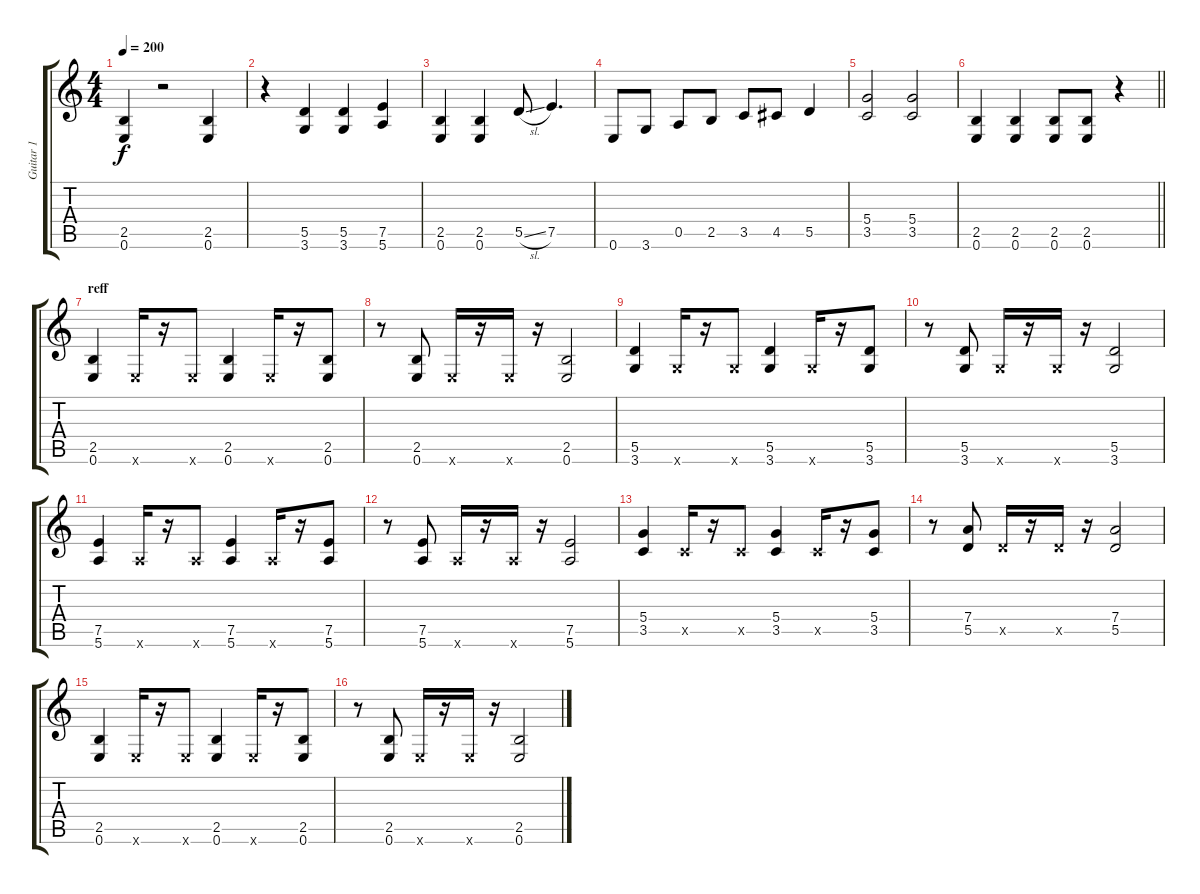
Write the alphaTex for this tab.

\track ("Guitar 1" "Guitar 1") {instrument distortionguitar}
\staff {score tabs}
\tuning (E4 B3 G3 D3 A2 E2) {hide}
\ts (4 4)
\tempo 200
\clef g2
\ks c
(2.5 0.6).4{dy f} r.2 (2.5 0.6).4 |
r.4 (5.5 3.6).4 (5.5 3.6).4 (7.5 5.6).4 |
(2.5 0.6).4 (2.5 0.6).4 5.5{sl}.8 7.5.4{d} |
0.6.8 3.6.8 0.5.8 2.5.8 3.5.8 4.5.8 5.5.4 |
(5.4 3.5).2 (5.4 3.5).2 |
\barLineRight lightlight
(2.5 0.6).4 (2.5 0.6).4 (2.5 0.6).8 (2.5 0.6).8 r.4 |
\section ("" "reff")
(2.5 0.6).4 0.6{x}.16 r.16 0.6{x}.8 (2.5 0.6).4 0.6{x}.16 r.16 (2.5 0.6).8 |
r.8 (2.5 0.6).8 0.6{x}.16 r.16 0.6{x}.16 r.16 (2.5 0.6).2 |
(5.5 3.6).4 3.6{x}.16 r.16 3.6{x}.8 (5.5 3.6).4 3.6{x}.16 r.16 (5.5 3.6).8 |
r.8 (5.5 3.6).8 3.6{x}.16 r.16 3.6{x}.16 r.16 (5.5 3.6).2 |
(7.5 5.6).4 5.6{x}.16 r.16 5.6{x}.8 (7.5 5.6).4 5.6{x}.16 r.16 (7.5 5.6).8 |
r.8 (7.5 5.6).8 5.6{x}.16 r.16 5.6{x}.16 r.16 (7.5 5.6).2 |
(5.4 3.5).4 3.5{x}.16 r.16 3.5{x}.8 (5.4 3.5).4 3.5{x}.16 r.16 (5.4 3.5).8 |
r.8 (7.4 5.5).8 5.5{x}.16 r.16 5.5{x}.16 r.16 (7.4 5.5).2 |
(2.5 0.6).4 0.6{x}.16 r.16 0.6{x}.8 (2.5 0.6).4 0.6{x}.16 r.16 (2.5 0.6).8 |
r.8 (2.5 0.6).8 0.6{x}.16 r.16 0.6{x}.16 r.16 (2.5 0.6).2
